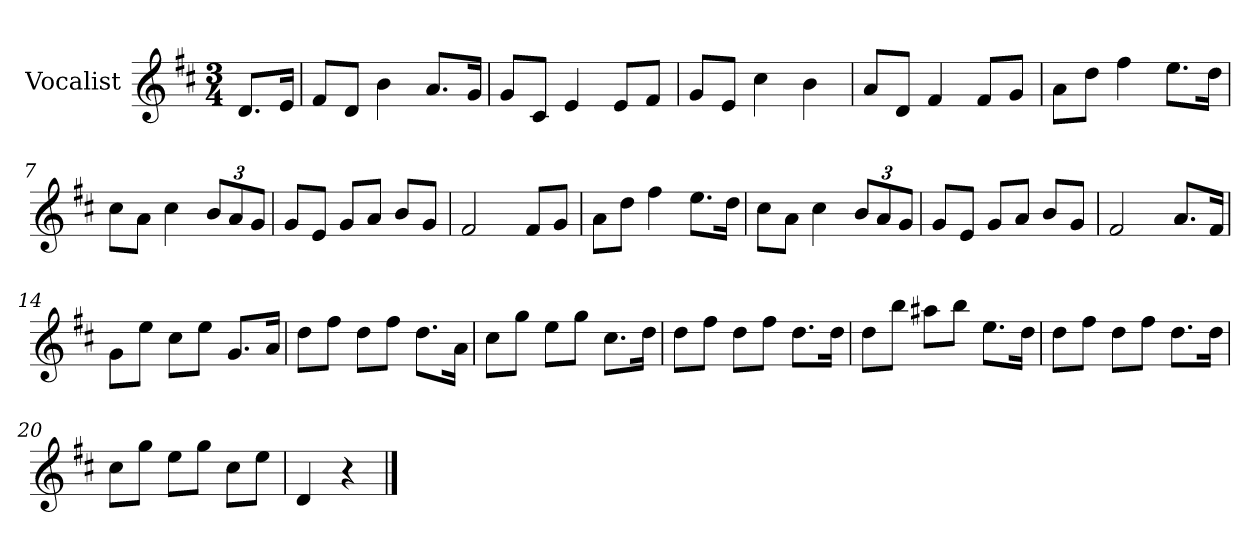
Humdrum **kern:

**kern
*part1
*staff1
*I"Vocalist
*k[f#c#]
*D:
*M3/4
=1
8.dL
16eJk
=2
8f#L
8dJ
4b
8.aL
16gJk
=3
8gL
8c#J
4e
8eL
8f#J
=4
8gL
8eJ
4cc#
4b
=5
8aL
8dJ
4f#
8f#L
8gJ
=6
8aL
8ddJ
4ff#
8.eeL
16ddJk
=7
8cc#L
8aJ
4cc#
12bL
12a
12gJ
=8
8gL
8eJ
8gL
8aJ
8bL
8gJ
=9
2f#
8f#L
8gJ
=10
8aL
8ddJ
4ff#
8.eeL
16ddJk
=11
8cc#L
8aJ
4cc#
12bL
12a
12gJ
=12
8gL
8eJ
8gL
8aJ
8bL
8gJ
=13
2f#
8.aL
16f#Jk
=14
8gL
8eeJ
8cc#L
8eeJ
8.gL
16aJk
=15
8ddL
8ff#J
8ddL
8ff#J
8.ddL
16aJk
=16
8cc#L
8ggJ
8eeL
8ggJ
8.cc#L
16ddJk
=17
8ddL
8ff#J
8ddL
8ff#J
8.ddL
16ddJk
=18
8ddL
8bbJ
8aa#XL
8bbJ
8.eeL
16ddJk
=19
8ddL
8ff#J
8ddL
8ff#J
8.ddL
16ddJk
=20
8cc#L
8ggJ
8eeL
8ggJ
8cc#L
8eeJ
=21
4d
4r
==
*-
